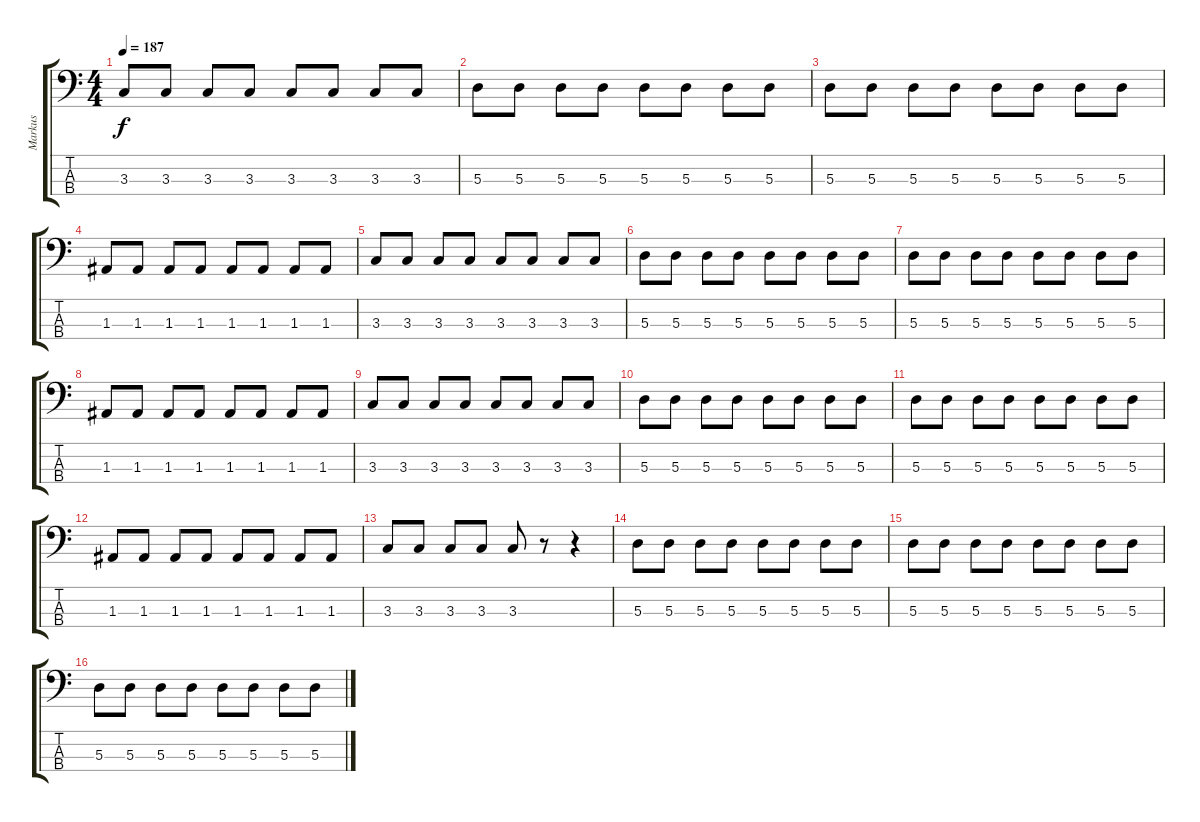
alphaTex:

\track ("Markus" "Markus") {instrument electricbassfinger}
\staff {score tabs}
\tuning (G2 D2 A1 E1) {hide}
\ts (4 4)
\tempo 187
\clef f4
\ks c
3.3.8{dy f} 3.3.8 3.3.8 3.3.8 3.3.8 3.3.8 3.3.8 3.3.8 |
5.3.8 5.3.8 5.3.8 5.3.8 5.3.8 5.3.8 5.3.8 5.3.8 |
5.3.8 5.3.8 5.3.8 5.3.8 5.3.8 5.3.8 5.3.8 5.3.8 |
1.3.8 1.3.8 1.3.8 1.3.8 1.3.8 1.3.8 1.3.8 1.3.8 |
3.3.8 3.3.8 3.3.8 3.3.8 3.3.8 3.3.8 3.3.8 3.3.8 |
5.3.8 5.3.8 5.3.8 5.3.8 5.3.8 5.3.8 5.3.8 5.3.8 |
5.3.8 5.3.8 5.3.8 5.3.8 5.3.8 5.3.8 5.3.8 5.3.8 |
1.3.8 1.3.8 1.3.8 1.3.8 1.3.8 1.3.8 1.3.8 1.3.8 |
3.3.8 3.3.8 3.3.8 3.3.8 3.3.8 3.3.8 3.3.8 3.3.8 |
5.3.8 5.3.8 5.3.8 5.3.8 5.3.8 5.3.8 5.3.8 5.3.8 |
5.3.8 5.3.8 5.3.8 5.3.8 5.3.8 5.3.8 5.3.8 5.3.8 |
1.3.8 1.3.8 1.3.8 1.3.8 1.3.8 1.3.8 1.3.8 1.3.8 |
3.3.8 3.3.8 3.3.8 3.3.8 3.3.8 r.8 r.4 |
5.3.8 5.3.8 5.3.8 5.3.8 5.3.8 5.3.8 5.3.8 5.3.8 |
5.3.8 5.3.8 5.3.8 5.3.8 5.3.8 5.3.8 5.3.8 5.3.8 |
5.3.8 5.3.8 5.3.8 5.3.8 5.3.8 5.3.8 5.3.8 5.3.8
